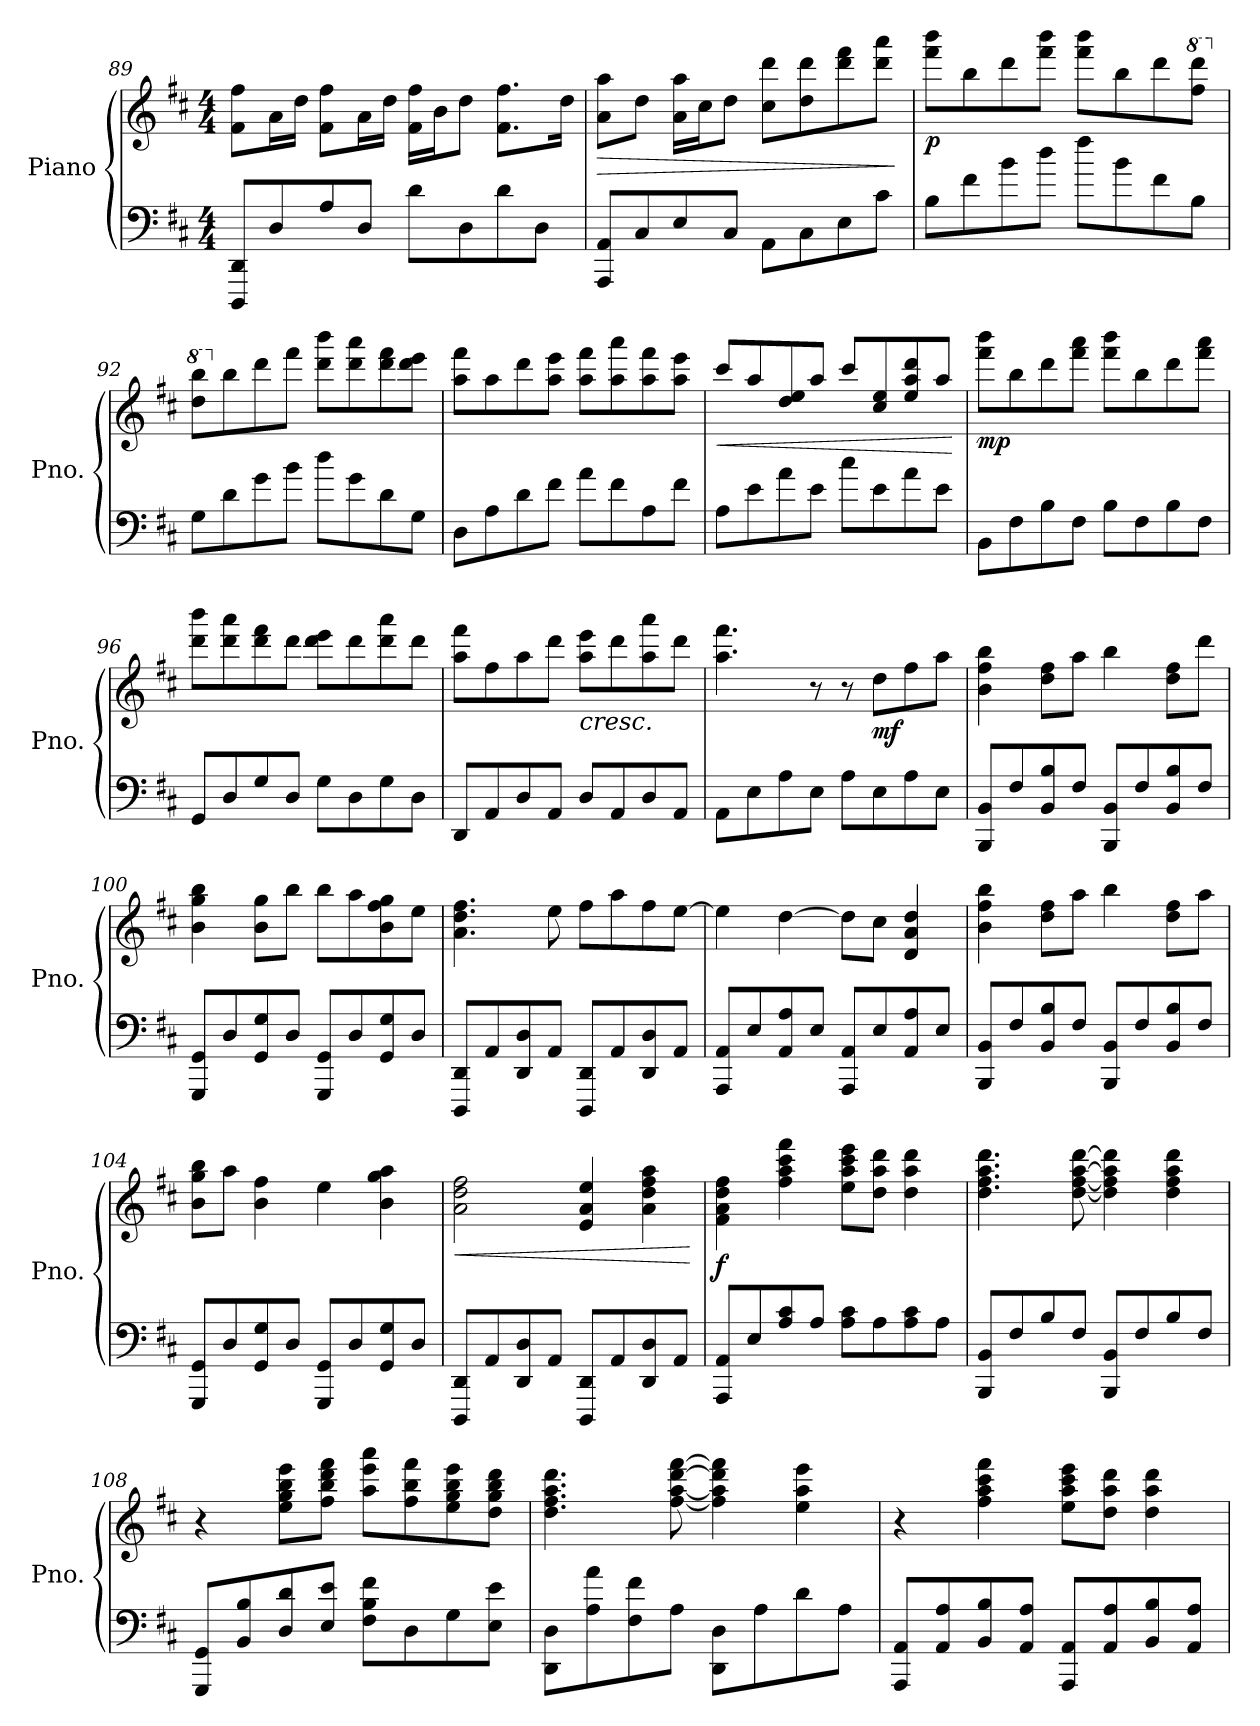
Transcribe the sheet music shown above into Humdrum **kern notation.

**kern	**kern	**dynam
*part1	*part1	*part1
*staff2	*staff1	*staff1/2
*I"Piano	*	*
*I'Pno.	*	*
!!LO:LB:g=z
*clefF4	*clefG2	*
*k[f#c#]	*k[f#c#]	*
*M4/4	*M4/4	*
=89	=89	=89
8DDD/ 8DD/L	8f#\ 8ff#\L	.
8D/	16a\L	.
.	16dd\JJ	.
8A/	8f#\ 8ff#\L	.
8D/J	16a\L	.
.	16dd\JJ	.
8d\L	16f#\ 16ff#\LL	.
.	16b\J	.
8D\	8dd\J	.
8d\	8.f#\ 8.ff#\L	.
8D\J	.	.
.	16dd\Jk	.
=90	=90	=90
!	!	!LO:HP:b
8AAA/ 8AA/L	8a\ 8aa\L	>
8C#/	8dd\J	.
8E/	16a\ 16aa\LL	.
.	16cc#\J	.
8C#/J	8dd\J	.
8AA\L	8cc#\ 8ddd\L	.
8C#\	8dd\ 8ddd\	.
8E\	8ddd\ 8fff#\	.
8c#\J	8ddd\ 8aaa\J	.
.	.	]
=91	=91	=91
!	!	!LO:DY:b
8B\L	8fff#\ 8bbb\L	p
8f#\	8bb\	.
8b\	8ddd\	.
8dd\J	8fff#\ 8bbb\J	.
8ff#\L	8fff#\ 8bbb\L	.
8b\	8bb\	.
8f#\	8ddd\	.
*	*8va	*
8B\J	8fff#\ 8dddd\J	.
!!LO:LB:g=z
=92	=92	=92
*	*X8va	*
*	*8va	*
8G\L	8ddd\ 8bbb\L	.
*	*X8va	*
8d\	8bb\	.
8g\	8ddd\	.
8b\J	8fff#\J	.
8dd\L	8ddd\ 8bbb\L	.
8g\	8ddd\ 8aaa\	.
8d\	8ddd\ 8fff#\	.
8G\J	8ddd\ 8eee\J	.
=93	=93	=93
8D\L	8aa\ 8fff#\L	.
8A\	8aa\	.
8d\	8ddd\	.
8f#\J	8aa\ 8eee\J	.
8a\L	8aa\ 8fff#\L	.
8f#\	8aa\ 8aaa\	.
8A\	8aa\ 8fff#\	.
8f#\J	8aa\ 8eee\J	.
=94	=94	=94
!	!	!LO:HP:b
8A\L	8ccc#/L	<
8e\	8aa/	.
8a\	8dd/ 8ee/	.
8e\J	8aa/J	.
8cc#\L	8ccc#/L	.
8e\	8cc#/ 8ee/	.
8a\	8ee/ 8aa/ 8ddd/	.
8e\J	8aa/J	.
.	.	[
!!LO:LB:g=z
=95	=95	=95
!	!	!LO:DY:b
8BB\L	8fff#\ 8bbb\L	mp
8F#\	8bb\	.
8B\	8ddd\	.
8F#\J	8fff#\ 8aaa\J	.
8B\L	8fff#\ 8bbb\L	.
8F#\	8bb\	.
8B\	8ddd\	.
8F#\J	8fff#\ 8aaa\J	.
=96	=96	=96
8GG/L	8ddd\ 8bbb\L	.
8D/	8ddd\ 8aaa\	.
8G/	8ddd\ 8fff#\	.
8D/J	8ddd\J	.
8G\L	8ddd\ 8eee\L	.
8D\	8ddd\	.
8G\	8ddd\ 8aaa\	.
8D\J	8ddd\J	.
=97	=97	=97
8DD/L	8aa\ 8fff#\L	.
8AA/	8ff#\	.
8D/	8aa\	.
8AA/J	8ddd\J	.
!	!	!LO:HP:b
8D/L	8aa\ 8eee\L	<
8AA/	8ddd\	.
8D/	8aa\ 8aaa\	.
8AA/J	8ddd\J	.
=98	=98	=98
8AA\L	4.aa\ 4.fff#\	.
8E\	.	.
8A\	.	.
8E\J	8r	.
8A\L	8r	.
!	!	!LO:DY:b
8E\	8dd\L	mf
8A\	8ff#\	[
8E\J	8aa\J	.
!!LO:LB:g=z
=99	=99	=99
8BBB/ 8BB/L	4b\ 4ff#\ 4bb\	.
8F#/	.	.
8BB/ 8B/	8dd\ 8ff#\L	.
8F#/J	8aa\J	.
8BBB/ 8BB/L	4bb\	.
8F#/	.	.
8BB/ 8B/	8dd\ 8ff#\L	.
8F#/J	8ddd\J	.
=100	=100	=100
8GGG/ 8GG/L	4b\ 4gg\ 4bb\	.
8D/	.	.
8GG/ 8G/	8b\ 8gg\L	.
8D/J	8bb\J	.
8GGG/ 8GG/L	8bb\L	.
8D/	8aa\	.
8GG/ 8G/	8b\ 8ff#\ 8gg\	.
8D/J	8ee\J	.
=101	=101	=101
8DDD/ 8DD/L	4.a\ 4.dd\ 4.ff#\	.
8AA/	.	.
8DD/ 8D/	.	.
8AA/J	8ee\	.
8DDD/ 8DD/L	8ff#\L	.
8AA/	8aa\	.
8DD/ 8D/	8ff#\	.
8AA/J	[8ee\J	.
=102	=102	=102
8AAA/ 8AA/L	4ee\]	.
8E/	.	.
8AA/ 8A/	[4dd\	.
8E/J	.	.
8AAA/ 8AA/L	8dd\L]	.
8E/	8cc#\J	.
8AA/ 8A/	4d/ 4a/ 4dd/	.
8E/J	.	.
=103	=103	=103
8BBB/ 8BB/L	4b\ 4ff#\ 4bb\	.
8F#/	.	.
8BB/ 8B/	8dd\ 8ff#\L	.
8F#/J	8aa\J	.
8BBB/ 8BB/L	4bb\	.
8F#/	.	.
8BB/ 8B/	8dd\ 8ff#\L	.
8F#/J	8aa\J	.
!!LO:LB:g=z
=104	=104	=104
8GGG/ 8GG/L	8b\ 8gg\ 8bb\L	.
8D/	8aa\J	.
8GG/ 8G/	4b\ 4ff#\	.
8D/J	.	.
8GGG/ 8GG/L	4ee\	.
8D/	.	.
8GG/ 8G/	4b\ 4gg\ 4aa\	.
8D/J	.	.
=105	=105	=105
!	!	!LO:HP:b
8DDD/ 8DD/L	2a\ 2dd\ 2ff#\	<
8AA/	.	.
8DD/ 8D/	.	.
8AA/J	.	.
8DDD/ 8DD/L	4e/ 4a/ 4ee/	.
8AA/	.	.
8DD/ 8D/	4a\ 4dd\ 4ff#\ 4aa\	.
8AA/J	.	.
.	.	[
=106	=106	=106
!	!	!LO:DY:b
8AAA/ 8AA/L	4f#\ 4a\ 4dd\ 4ff#\	f
8E/	.	.
8A/ 8c#/	4ff#\ 4aa\ 4ccc#\ 4fff#\	.
8A/J	.	.
8A\ 8c#\L	8ee\ 8aa\ 8ccc#\ 8eee\L	.
8A\	8dd\ 8aa\ 8ddd\J	.
8A\ 8c#\	4dd\ 4aa\ 4ddd\	.
8A\J	.	.
=107	=107	=107
8BBB/ 8BB/L	4.dd\ 4.ff#\ 4.aa\ 4.ddd\	.
8F#/	.	.
8B/	.	.
8F#/J	[8dd\ [8ff#\ [8aa\ [8ddd\	.
8BBB/ 8BB/L	4dd\] 4ff#\] 4aa\] 4ddd\]	.
8F#/	.	.
8B/	4dd\ 4ff#\ 4aa\ 4ddd\	.
8F#/J	.	.
!!LO:PB:g=z
=108	=108	=108
8GGG/ 8GG/L	4r	.
8BB/ 8B/	.	.
8D/ 8d/	8ee\ 8gg\ 8bb\ 8eee\L	.
8E/ 8e/J	8ff#\ 8bb\ 8ddd\ 8fff#\J	.
8F#\ 8B\ 8f#\L	8aa\ 8eee\ 8aaa\L	.
8D\	8ff#\ 8bb\ 8fff#\	.
8G\	8ee\ 8gg\ 8bb\ 8eee\	.
8E\ 8e\J	8dd\ 8gg\ 8bb\ 8ddd\J	.
=109	=109	=109
8DD\ 8D\L	4.dd\ 4.ff#\ 4.aa\ 4.ddd\	.
8A\ 8a\	.	.
8F#\ 8f#\	.	.
8A\J	[8ff#\ [8aa\ [8ddd\ [8fff#\	.
8DD\ 8D\L	4ff#\] 4aa\] 4ddd\] 4fff#\]	.
8A\	.	.
8d\	4ee\ 4aa\ 4eee\	.
8A\J	.	.
=110	=110	=110
8AAA/ 8AA/L	4r	.
8AA/ 8A/	.	.
8BB/ 8B/	4ff#\ 4aa\ 4ccc#\ 4fff#\	.
8AA/ 8A/J	.	.
8AAA/ 8AA/L	8ee\ 8aa\ 8ccc#\ 8eee\L	.
8AA/ 8A/	8dd\ 8aa\ 8ddd\J	.
8BB/ 8B/	4dd\ 4aa\ 4ddd\	.
8AA/ 8A/J	.	.
=	=	=
*-	*-	*-
